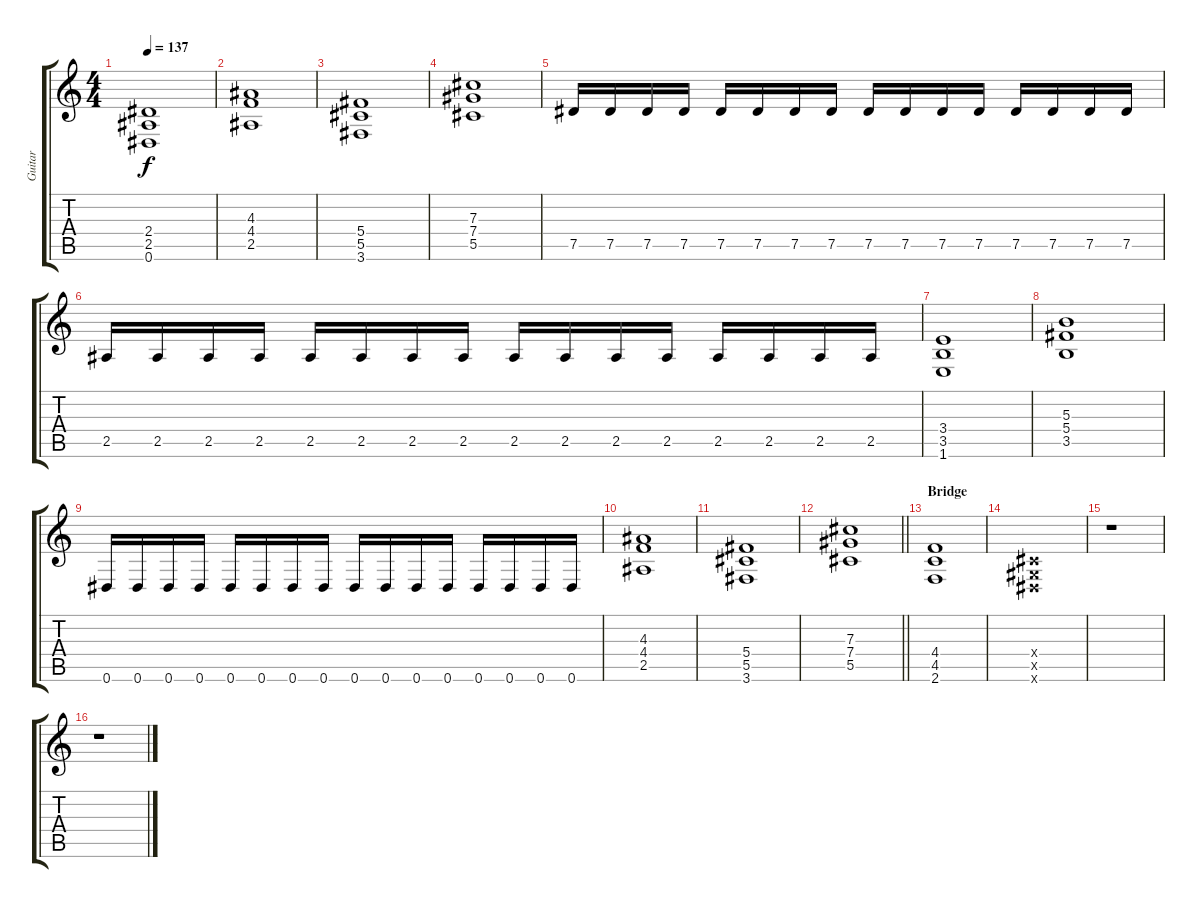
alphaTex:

\track ("Guitar" "Guitar") {instrument distortionguitar}
\staff {score tabs}
\tuning (Eb4 Bb3 Gb3 Db3 Ab2 Eb2) {hide}
\ts (4 4)
\tempo 137
\clef g2
\ks c
(2.4 2.5 0.6).1{dy f} |
(4.3 4.4 2.5).1 |
(5.4 5.5 3.6).1 |
(7.3 7.4 5.5).1 |
7.5.16 7.5.16 7.5.16 7.5.16 7.5.16 7.5.16 7.5.16 7.5.16 7.5.16 7.5.16 7.5.16 7.5.16 7.5.16 7.5.16 7.5.16 7.5.16 |
2.5.16 2.5.16 2.5.16 2.5.16 2.5.16 2.5.16 2.5.16 2.5.16 2.5.16 2.5.16 2.5.16 2.5.16 2.5.16 2.5.16 2.5.16 2.5.16 |
(3.4 3.5 1.6).1 |
(5.3 5.4 3.5).1 |
0.6.16 0.6.16 0.6.16 0.6.16 0.6.16 0.6.16 0.6.16 0.6.16 0.6.16 0.6.16 0.6.16 0.6.16 0.6.16 0.6.16 0.6.16 0.6.16 |
(4.3 4.4 2.5).1 |
(5.4 5.5 3.6).1 |
\barLineRight lightlight
(7.3 7.4 5.5).1 |
\section ("" "Bridge")
(4.4 4.5 2.6).1{volume 0} |
(0.4{x} 0.5{x} 0.6{x}).1{volume 12} |
r.1 |
r.1
